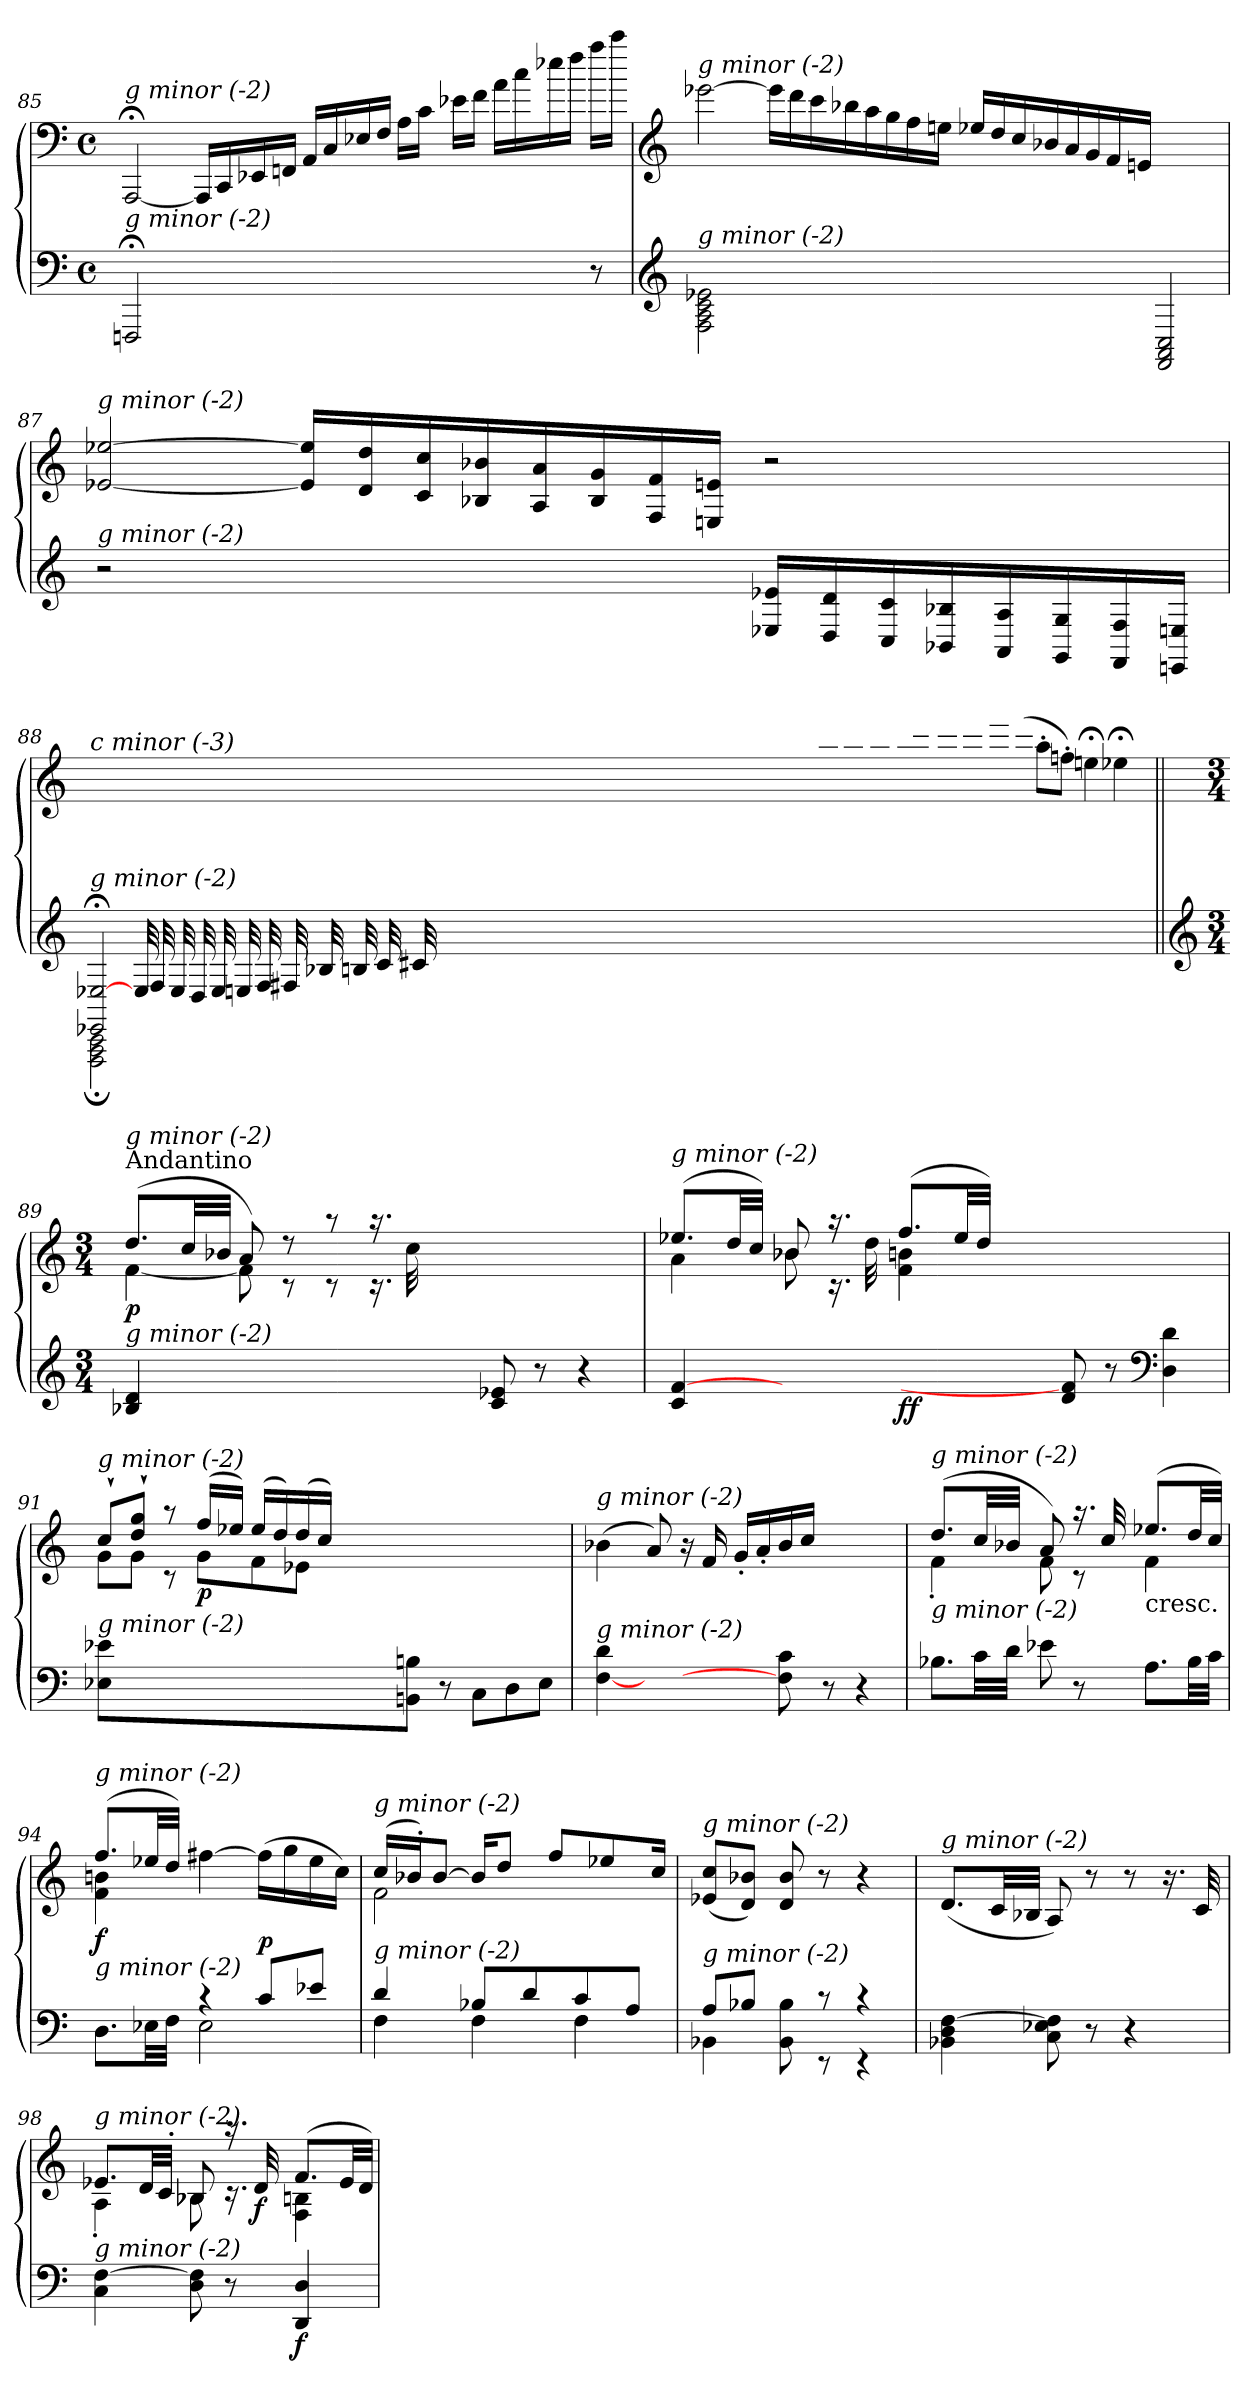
**kern	**kern	**dynam
*part1	*part1	*part1
*staff2	*staff1	*staff1/2
!!LO:PB:g=z
*clefF4	*clefF4	*
*k[]	*k[]	*
*C:	*C:	*
*M4/4	*M4/4	*
*met(c)	*met(c)	*
=85	=85	=85
!	!LO:TX:i:t=g minor (-2)	!
!LO:TX:i:t=g minor (-2)	!	!
2FFFni;/	[2AAA;</	.
2ryy	16AAA/LL]	.
.	16CC/	.
.	16EE-X/	.
.	16FFni/JJ	.
.	16AA/LL	.
.	16C/	.
.	16E-X/	.
.	16F/JJ	.
2ryy	16A\LL	.
.	16c\JJ	.
.	16e-X\LL	.
.	16f\JJ	.
.	16a\LL	.
.	16cc\	.
.	16ee-X\	.
.	16ff\JJ	.
8r	16aa\LL	.
.	16ccc\JJ	.
!!LO:LB:g=z
=86	=86	=86
*clefG2	*clefG2	*
!	!LO:TX:i:t=g minor (-2)	!
!LO:TX:i:t=g minor (-2)	!	!
2F\ 2A\ 2c\ 2e-X\	[2eee-X\	.
2ryy	16eee-\LL]	.
.	16ddd\	.
.	16ccc\	.
.	16bb-X\	.
.	16aa\	.
.	16gg\	.
.	16ff\	.
.	16eeni\JJ	.
2ryy	16ee-X/LL	.
.	16dd/	.
.	16cc/	.
.	16b-X/	.
.	16a/	.
.	16g/	.
.	16f/	.
.	16eni/JJ	.
2FF/ 2AA/ 2C/	2ryy	.
=87	=87	=87
!	!LO:TX:i:t=g minor (-2)	!
!LO:TX:i:t=g minor (-2)	!	!
2r	[2e-X/ [2ee-X/	.
2ryy	16e-/] 16ee-/]LL	.
.	16d/ 16dd/	.
.	16c/ 16cc/	.
.	16B-X/ 16b-X/	.
.	16A/ 16a/	.
.	16B-/ 16g/	.
.	16F/ 16f/	.
.	16Eni/ 16en/JJ	.
16E-X/ 16e-X/LL	2r	.
16D/ 16d/	.	.
16C/ 16c/	.	.
16BB-X/ 16B-X/	.	.
16AA/ 16A/	.	.
16GG/ 16G/	.	.
16FF/ 16F/	.	.
16EEni/ 16En/JJ	.	.
!!LO:LB:g=z
=88	=88	=88
*^	*	*
!	!	!LO:TX:i:t=c minor (-3)	!
!LO:TX:i:t=g minor (-2)	!	!	!
2EE-X/;< [2E-X/;<	2FFF\; 2AAA\; 2CC\;	2..ryy	.
32E-/LLL	2ryy	.	.
32F/	.	.	.
32E-/	.	.	.
32D/	.	.	.
32E-/	.	.	.
32En/	.	.	.
32F/	.	.	.
32F#X/	.	.	.
32B-X/	.	.	.
32Bn/	.	.	.
32c/	.	.	.
32c#X/	.	.	.
8ryy	.	32d\	.
.	.	32e-X\	.
.	.	32en\	.
.	.	32f\	.
1ryy	1ryy	32f#X\	.
.	.	32g\	.
.	.	32a-X\	.
.	.	32an\	.
.	.	32b-X\	.
.	.	32bn\	.
.	.	32cc\	.
.	.	32dd-Xj\	.
.	.	32dd\	.
.	.	32ee-X\	.
.	.	32een\	.
.	.	32ff\	.
.	.	32ff#X\	.
.	.	32gg\	.
.	.	32aa-X\	.
.	.	32aan\	.
.	.	32bb-X\	.
.	.	32bbn\	.
.	.	32ccc\	.
.	.	32ddd-Xj\	.
.	.	32ddd\JJ	.
.	.	8eee-X!\	.
.	.	(>8cccn'<!\J	.
.	.	8aa'>\L	.
2ryy	2ryy	.	.
.	.	8ffn'>\J)	.
.	.	4eeni;<\	.
.	.	4ee-X;<\	.
8ryy	8ryy	.	.
32ryy	32ryy	.	.
!!LO:LB:g=z
=89||	=89||	=89||	=89||
*clefG2	*	*	*
*M3/4	*	*M3/4	*
*	*	*^	*
!	!	!LO:TX:a:t=Andantino	!	!
!	!	!LO:TX:i:t=g minor (-2)	!	!
!LO:TX:i:t=g minor (-2)	!	!	!	!
!	!	!	!	!LO:DY:b
2ryy	4B-X/ 4d/	(>8.dd/L	[<4f\	p
.	.	32cc/LL	.	.
.	.	32b-X/JJJ	.	.
.	2ryy	8a/)	8f\]	.
.	.	8r	8rc	.
8..ryy	.	8raa	8rc	.
.	.	16.raa	16.rc	.
32ryy	.	32cc\	32ryy	.
2.ryy	4ryy	2.ryy	2.ryy	.
.	8c/ 8e-X/	.	.	.
.	8r	.	.	.
.	4r	.	.	.
=90	=90	=90	=90	=90
!	!	!LO:TX:i:t=g minor (-2)	!	!
!LO:TX:i:t=g minor (-2)	!	!	!	!
*v	*v	*	*	*
4c/ [4f/	(>8.ee-X/L	4a\	.
.	32dd/LL	.	.
.	32cc/JJJ)	.	.
4ryy	8b-X/	8b-\	.
.	16.raa	16.rc	.
.	32dd\	32ryy	.
!	!	!	!LO:DY:b=2
!	!	!	!LO:DY:n=1:b
2ryy	(>8.ff/L	4f\ 4bn\	f f
.	32ee-/LL	.	.
.	32dd/JJJ)	.	.
.	2.ryy	2.ryy	.
8d/ 8f/]	.	.	.
8r	.	.	.
*clefF4	*	*	*
4D\ 4d\	.	.	.
=91	=91	=91	=91
!	!LO:TX:i:t=g minor (-2)	!	!
!LO:TX:i:t=g minor (-2)	!	!	!
8E-X\ 8e-X\L	8cc`>/L	8g\L	.
4ryy	8dd/`> 8gg/`>J	8g\J	.
.	8raa	8rc	.
!	!	!	!LO:DY:b
2ryy	(>16ff/LL	8g\L	p
.	16ee-X/JJ)	.	.
.	(>16ee-/LL	8f\	.
.	16dd/)	.	.
.	(>16dd/	8e-X\J	.
.	16cc/JJ)	.	.
.	2..ryy	2..ryy	.
8ryy	.	.	.
8BBn\ 8Bn\J	.	.	.
8r	.	.	.
8C\L	.	.	.
8D\	.	.	.
8E-\J	.	.	.
*	*v	*v	*
=92	=92	=92
!	!LO:TX:i:t=g minor (-2)	!
!LO:TX:i:t=g minor (-2)	!	!
[4F\ 4d\	(>4b-X\	.
8ryy	8a/)	.
4ryy	16r	.
.	16f/	.
.	16g'</LL	.
.	16a'</	.
8F\] 8c\	16b-/	.
.	16cc/JJ	.
8r	4.ryy	.
4r	.	.
!!LO:PB:g=z
=93	=93	=93
*	*^	*
!	!LO:TX:i:t=g minor (-2)	!	!
!LO:TX:i:t=g minor (-2)	!	!	!
8.B-X\L	(>8.dd/L	4f'<\	.
32c\LL	32cc/LL	.	.
32d\JJJ	32b-X/JJJ	.	.
8e-X\	8a/)	8f\	.
8r	16.raa	8rc	.
.	32cc/	.	.
!	!LO:TX:b:t=cresc.	!	!
8.A\L	(>8.ee-X/L	4f\	.
32B-\LL	32dd/LL	.	.
32c\JJJ	32cc/JJJ)	.	.
!!LO:LB:g=z	!!
=94	=94	=94	=94
*^	*	*	*
*	*^	*	*	*
!	!	!	!LO:TX:i:t=g minor (-2)	!	!
!LO:TX:i:t=g minor (-2)	!	!	!	!	!
!	!	!	!	!	!LO:DY:b
4ryy	8.D\L	4ryy	(>8.ff/L	4f\ 4bn\	f
.	32E-X\LL	.	32ee-X/LL	.	.
.	32F\JJJ	.	32dd/JJJ)	.	.
2ryy	4rc	2E-\	[<4ff#X\	2ryy	.
!	!	!	!	!	!LO:DY:a=2
.	8c/L	.	(>16ff#\LL]	.	p
.	.	.	16gg\	.	.
.	8e-X/J	.	16ee-\	.	.
.	.	.	16cc\JJ)	.	.
=95	=95	=95	=95	=95	=95
!	!	!	!LO:TX:i:t=g minor (-2)	!	!
!LO:TX:i:t=g minor (-2)	!	!	!	!	!
2ryy	4d/	4F\	(>16cc/LL	2f\	.
.	.	.	16b-X'>/J)	.	.
.	.	.	[>8b-/J	.	.
.	8B-X/L	4F\	16b-/KL]	.	.
.	.	.	8dd/J	.	.
.	8d/	.	.	.	.
.	.	.	8ff/L	.	.
4ryy	8c/	4F\	.	4ryy	.
.	.	.	8ee-X/	.	.
.	8A/J	.	.	.	.
.	.	.	16cc/Jk	.	.
*	*v	*v	*	*	*
*	*	*v	*v	*
=96	=96	=96	=96
!	!	!LO:TX:i:t=g minor (-2)	!
!LO:TX:i:t=g minor (-2)	!	!	!
8A/L	4BB-X\	(<8e-X/ 8cc/L	.
8B-X/J	.	8d/ 8b-X/J)	.
8BB-\ 8B-\	8ryy	8d/ 8b-/	.
8rc	8rEE	8r	.
4rc	4rEE	4r	.
=97	=97	=97	=97
!	!	!LO:TX:i:t=g minor (-2)	!
!LO:TX:i:t=g minor (-2)	!	!	!
*v	*v	*	*
4BB-X\ 4D\ [4F\	(<8.d/L	.
.	32c/LL	.
.	32B-X/JJJ	.
8C\ 8E-X\ 8F\]	8A/)	.
8r	8r	.
4r	8r	.
.	16.r	.
.	32c/	.
!!LO:LB:g=z
=98	=98	=98
*	*^	*
!	!LO:TX:i:t=g minor (-2)	!	!
!LO:TX:i:t=g minor (-2)	!	!	!
4C\ [4F\	8.e-X/L	4A'<\	.
.	32d/LL	.	.
.	32c'>/JJJ	.	.
8D\ 8F\]	8B-X/	8B-\	.
8r	16.raa	16.rc	.
!	!	!	!LO:DY:b
.	32d/	32ryy	f
!	!	!	!LO:DY:b=2
4DD/ 4D/	(>8.f/L	4F\ 4Bn\	f
.	32e-/LL	.	.
.	32d/JJJ)	.	.
*	*v	*v	*
=	=	=
*-	*-	*-
